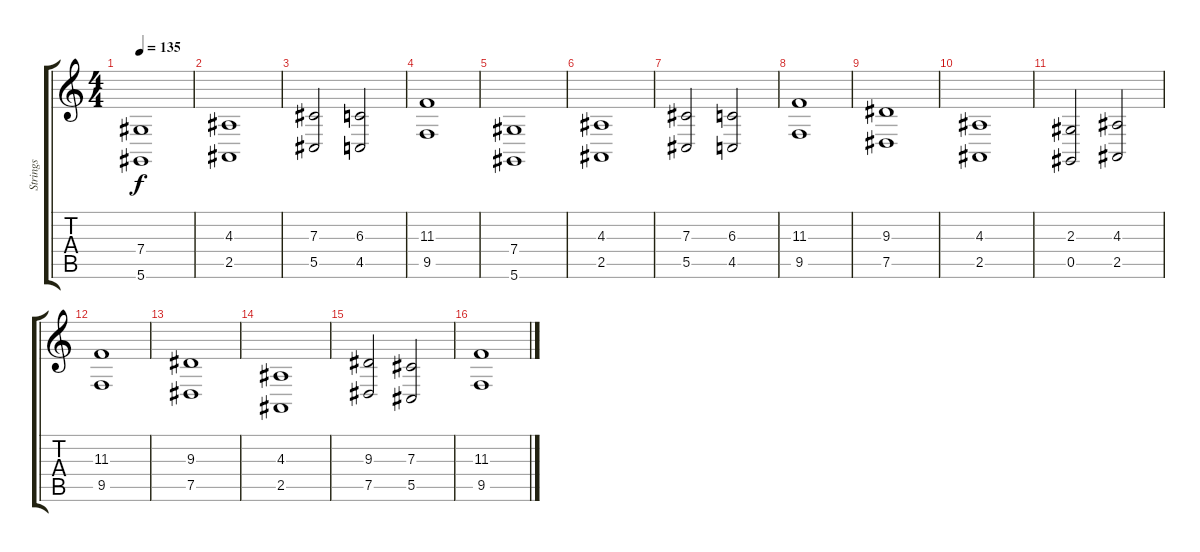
\track ("Strings" "Strings") {instrument stringensemble1}
\staff {score tabs}
\tuning (Eb4 Bb3 Gb3 Db3 Ab2 Eb2) {hide}
\ts (4 4)
\tempo 135
\clef g2
\ks c
(7.4 5.6).1{dy f} |
(4.3 2.5).1 |
(7.3 5.5).2 (6.3 4.5).2 |
(11.3 9.5).1 |
(7.4 5.6).1 |
(4.3 2.5).1 |
(7.3 5.5).2 (6.3 4.5).2 |
(11.3 9.5).1 |
(9.3 7.5).1 |
(4.3 2.5).1 |
(2.3 0.5).2 (4.3 2.5).2 |
(11.3 9.5).1 |
(9.3 7.5).1 |
(4.3 2.5).1 |
(9.3 7.5).2 (7.3 5.5).2 |
(11.3 9.5).1
